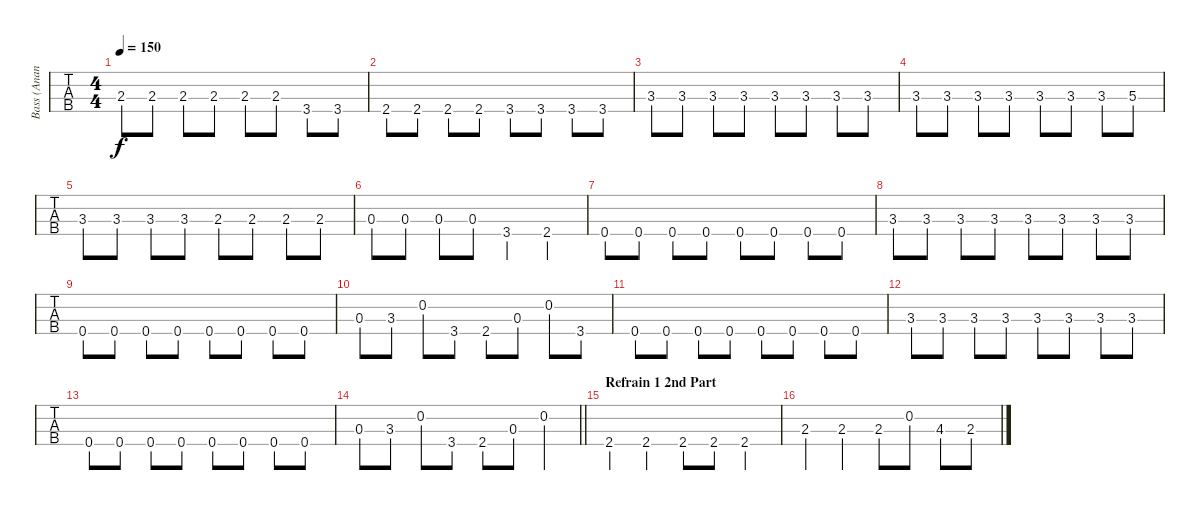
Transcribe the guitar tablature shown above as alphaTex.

\track ("Bass (Anan Kaddouri)" "Bass (Anan") {instrument electricbassfinger}
\staff {tabs}
\tuning (Gb2 Db2 Ab1 Eb1) {hide}
\ts (4 4)
\tempo 150
\clef f4
\ks c
2.3.8{dy f} 2.3.8 2.3.8 2.3.8 2.3.8 2.3.8 3.4.8 3.4.8 |
2.4.8 2.4.8 2.4.8 2.4.8 3.4.8 3.4.8 3.4.8 3.4.8 |
3.3.8 3.3.8 3.3.8 3.3.8 3.3.8 3.3.8 3.3.8 3.3.8 |
3.3.8 3.3.8 3.3.8 3.3.8 3.3.8 3.3.8 3.3.8 5.3.8 |
3.3.8 3.3.8 3.3.8 3.3.8 2.3.8 2.3.8 2.3.8 2.3.8 |
0.3.8 0.3.8 0.3.8 0.3.8 3.4.4 2.4.4 |
0.4.8 0.4.8 0.4.8 0.4.8 0.4.8 0.4.8 0.4.8 0.4.8 |
3.3.8 3.3.8 3.3.8 3.3.8 3.3.8 3.3.8 3.3.8 3.3.8 |
0.4.8 0.4.8 0.4.8 0.4.8 0.4.8 0.4.8 0.4.8 0.4.8 |
0.3.8 3.3.8 0.2.8 3.4.8 2.4.8 0.3.8 0.2.8 3.4.8 |
0.4.8 0.4.8 0.4.8 0.4.8 0.4.8 0.4.8 0.4.8 0.4.8 |
3.3.8 3.3.8 3.3.8 3.3.8 3.3.8 3.3.8 3.3.8 3.3.8 |
0.4.8 0.4.8 0.4.8 0.4.8 0.4.8 0.4.8 0.4.8 0.4.8 |
\barLineRight lightlight
0.3.8 3.3.8 0.2.8 3.4.8 2.4.8 0.3.8 0.2.4 |
\section ("" "Refrain 1 2nd Part")
2.4.4 2.4.4 2.4.8 2.4.8 2.4.4 |
2.3.4 2.3.4 2.3.8 0.2.8 4.3.8 2.3.8
